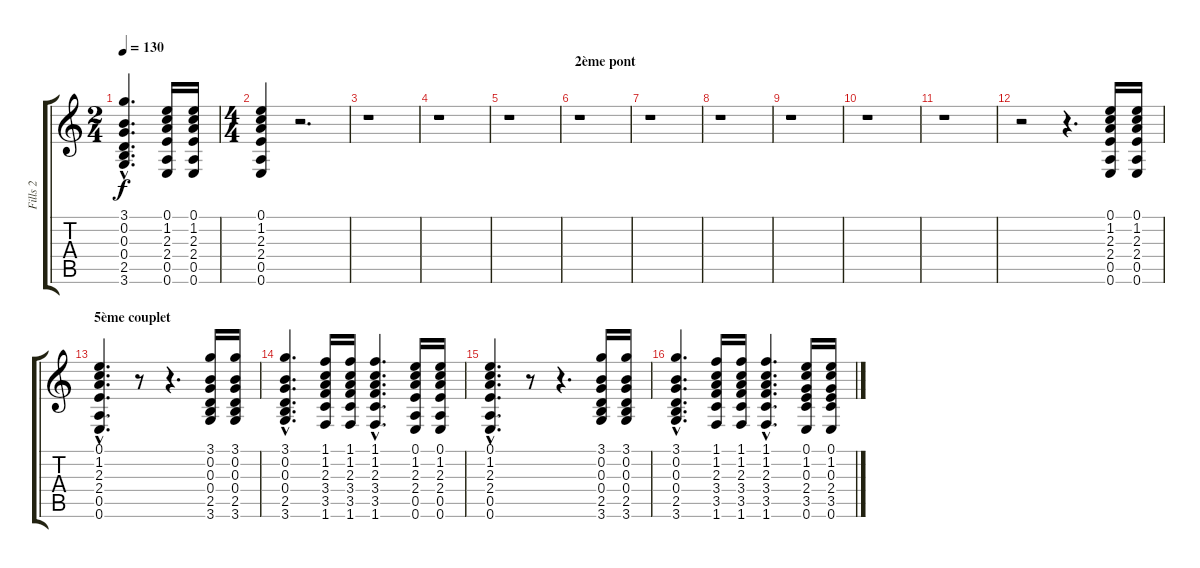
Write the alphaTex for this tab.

\track ("Fills 2" "Fills 2") {instrument acousticguitarnylon}
\staff {score tabs}
\tuning (E4 B3 G3 D3 A2 E2) {hide}
\ts (2 4)
\tempo 130
\clef g2
\ks c
(3.1{hac} 0.2{hac} 0.3{hac} 0.4{hac} 2.5{hac} 3.6{hac}).4{d dy f} (0.1 1.2 2.3 2.4 0.5 0.6).16 (0.1 1.2 2.3 2.4 0.5 0.6).16 |
\ts (4 4)
(0.1 1.2 2.3 2.4 0.5 0.6).4 r.2{d} |
r.1 |
r.1 |
r.1 |
\section ("" "2ème pont")
r.1 |
r.1 |
r.1 |
r.1 |
r.1 |
r.1 |
r.2 r.4{d} (0.1 1.2 2.3 2.4 0.5 0.6).16 (0.1 1.2 2.3 2.4 0.5 0.6).16 |
\section ("" "5ème couplet")
(0.1{hac} 1.2{hac} 2.3{hac} 2.4{hac} 0.5{hac} 0.6{hac}).4{d} r.8 r.4{d} (3.1 0.2 0.3 0.4 2.5 3.6).16 (3.1 0.2 0.3 0.4 2.5 3.6).16 |
(3.1{hac} 0.2{hac} 0.3{hac} 0.4{hac} 2.5{hac} 3.6{hac}).4{d} (1.1 1.2 2.3 3.4 3.5 1.6).16 (1.1 1.2 2.3 3.4 3.5 1.6).16 (1.1{hac} 1.2{hac} 2.3{hac} 3.4{hac} 3.5{hac} 1.6{hac}).4{d} (0.1 1.2 2.3 2.4 0.5 0.6).16 (0.1 1.2 2.3 2.4 0.5 0.6).16 |
(0.1{hac} 1.2{hac} 2.3{hac} 2.4{hac} 0.5{hac} 0.6{hac}).4{d} r.8 r.4{d} (3.1 0.2 0.3 0.4 2.5 3.6).16 (3.1 0.2 0.3 0.4 2.5 3.6).16 |
(3.1{hac} 0.2{hac} 0.3{hac} 0.4{hac} 2.5{hac} 3.6{hac}).4{d} (1.1 1.2 2.3 3.4 3.5 1.6).16 (1.1 1.2 2.3 3.4 3.5 1.6).16 (1.1{hac} 1.2{hac} 2.3{hac} 3.4{hac} 3.5{hac} 1.6{hac}).4{d} (0.1 1.2 0.3 2.4 3.5 0.6).16 (0.1 1.2 0.3 2.4 3.5 0.6).16
